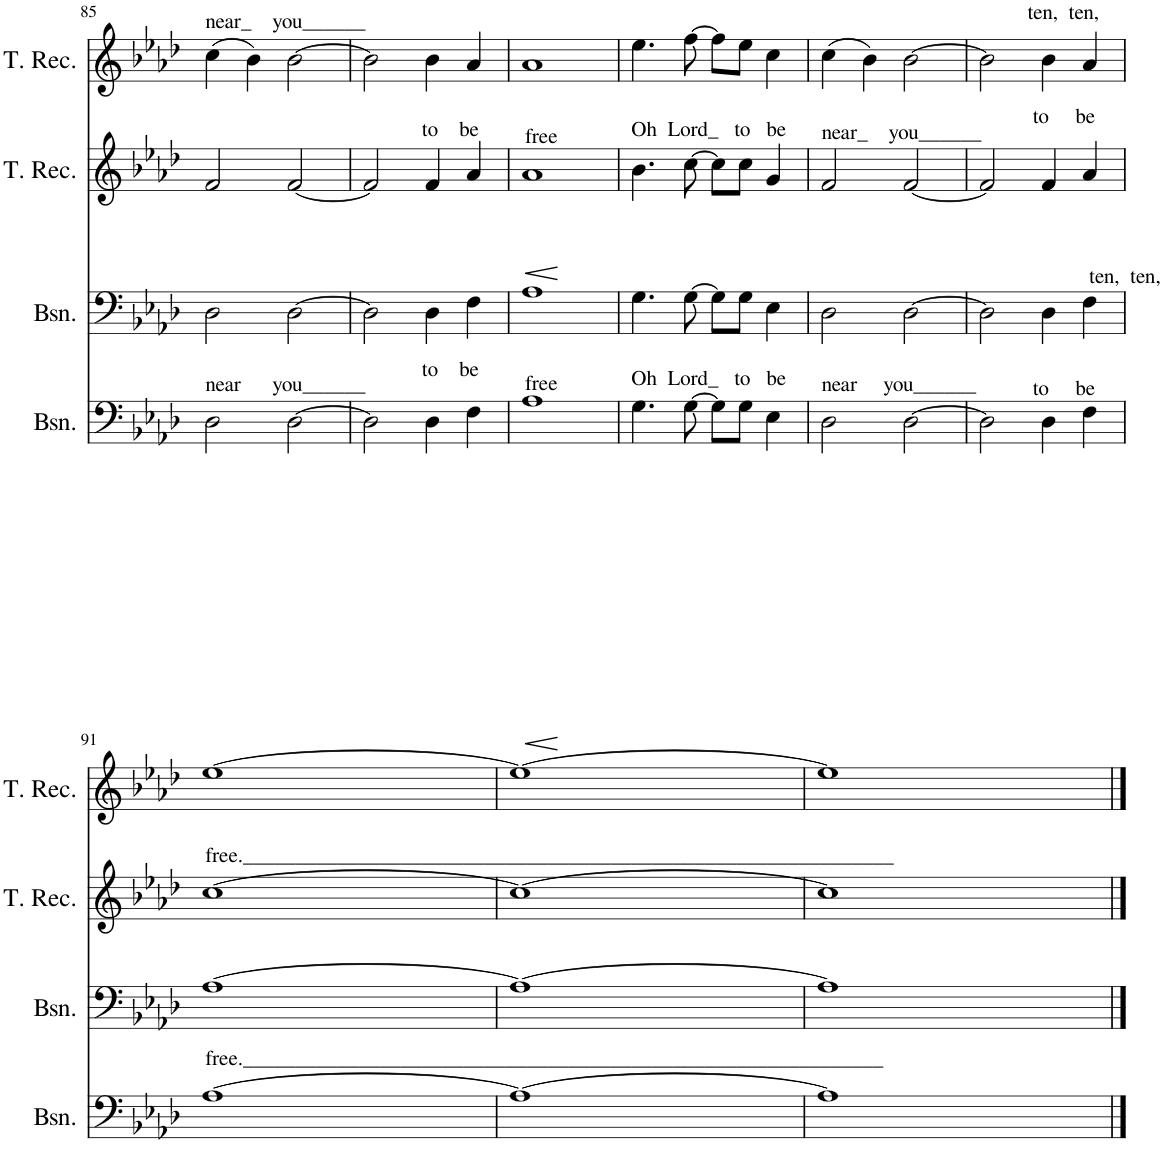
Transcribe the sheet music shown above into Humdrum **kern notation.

**kern	**dynam	**kern	**kern	**dynam	**kern
*part4	*part4	*part3	*part2	*part2	*part1
*staff4	*staff4	*staff3	*staff2	*staff2	*staff1
*I"Bassoon	*	*I"Bassoon	*I"Tenor Recorder	*	*I"Tenor Recorder
*I'Bsn.	*	*I'Bsn.	*I'T. Rec.	*	*I'T. Rec.
!!LO:PB:g=z
*clefF4	*	*clefF4	*clefG2	*	*clefG2
*k[b-e-a-d-]	*	*k[b-e-a-d-]	*k[b-e-a-d-]	*	*k[b-e-a-d-]
*M4/4	*	*M4/4	*M4/4	*	*M4/4
=85	=85	=85	=85	=85	=85
!	!	!	!	!	!LO:TX:a:t=near_    you______
!LO:TX:a:t=near      you______	!	!	!	!	!
2D-\	.	2D-\	2f/	.	(4cc\
.	.	.	.	.	4b-\)
[2D-\	.	[2D-\	[2f/	.	[2b-\
=86	=86	=86	=86	=86	=86
!	!	!	!LO:TX:a:t=to    be	!	!
!LO:TX:a:t=to    be	!	!	!	!	!
2D-\]	.	2D-\]	2f/]	.	2b-\]
4D-\	.	4D-\	4f/	.	4b-\
4F\	.	4F\	4a-/	.	4a-/
=87	=87	=87	=87	=87	=87
!	!	!	!LO:TX:a:t=free	!	!
!LO:TX:a:t=free	!	!	!	!	!
!	!LO:HP:b	!	!	!LO:HP:b	!
1A-	<	1A-	1a-	<	1a-
.	[	.	.	[	.
=88	=88	=88	=88	=88	=88
!	!	!	!LO:TX:a:t=Oh  Lord_   to   be	!	!
!LO:TX:a:t=Oh  Lord_   to   be	!	!	!	!	!
4.G\	.	4.G\	4.b-\	.	4.ee-\
[8G\	.	[8G\	[8cc\	.	[8ff\
8G\L]	.	8G\L]	8cc\L]	.	8ff\L]
8G\J	.	8G\J	8cc\J	.	8ee-\J
4E-\	.	4E-\	4g/	.	4cc\
=89	=89	=89	=89	=89	=89
!	!	!	!LO:TX:a:t=near_    you______	!	!
!LO:TX:a:t=near     you______	!	!	!	!	!
2D-\	.	2D-\	2f/	.	(4cc\
.	.	.	.	.	4b-\)
[2D-\	.	[2D-\	[2f/	.	[2b-\
=90	=90	=90	=90	=90	=90
!	!	!	!	!	!LO:TX:a:t=ten,  ten,
!	!	!	!LO:TX:a:t=to     be	!	!
!LO:TX:a:t=to     be	!	!	!	!	!
2D-\]	.	2D-\]	2f/]	.	2b-\]
!	!	!LO:TX:a:t=ten,  ten,	!	!	!
4D-\	.	4D-\	4f/	.	4b-\
4F\	.	4F\	4a-/	.	4a-/
!!LO:LB:g=z
=91	=91	=91	=91	=91	=91
!	!	!	!LO:TX:a:t=free.______________________________________________________________	!	!
!LO:TX:a:t=free._____________________________________________________________	!	!	!	!	!
[1A-	.	[1A-	[1cc	.	[1ee-
=92	=92	=92	=92	=92	=92
1A-_	.	1A-_	1cc_	.	1ee-_
=93	=93	=93	=93	=93	=93
1A-]	.	1A-]	1cc]	.	1ee-]
==	==	==	==	==	==
*-	*-	*-	*-	*-	*-
